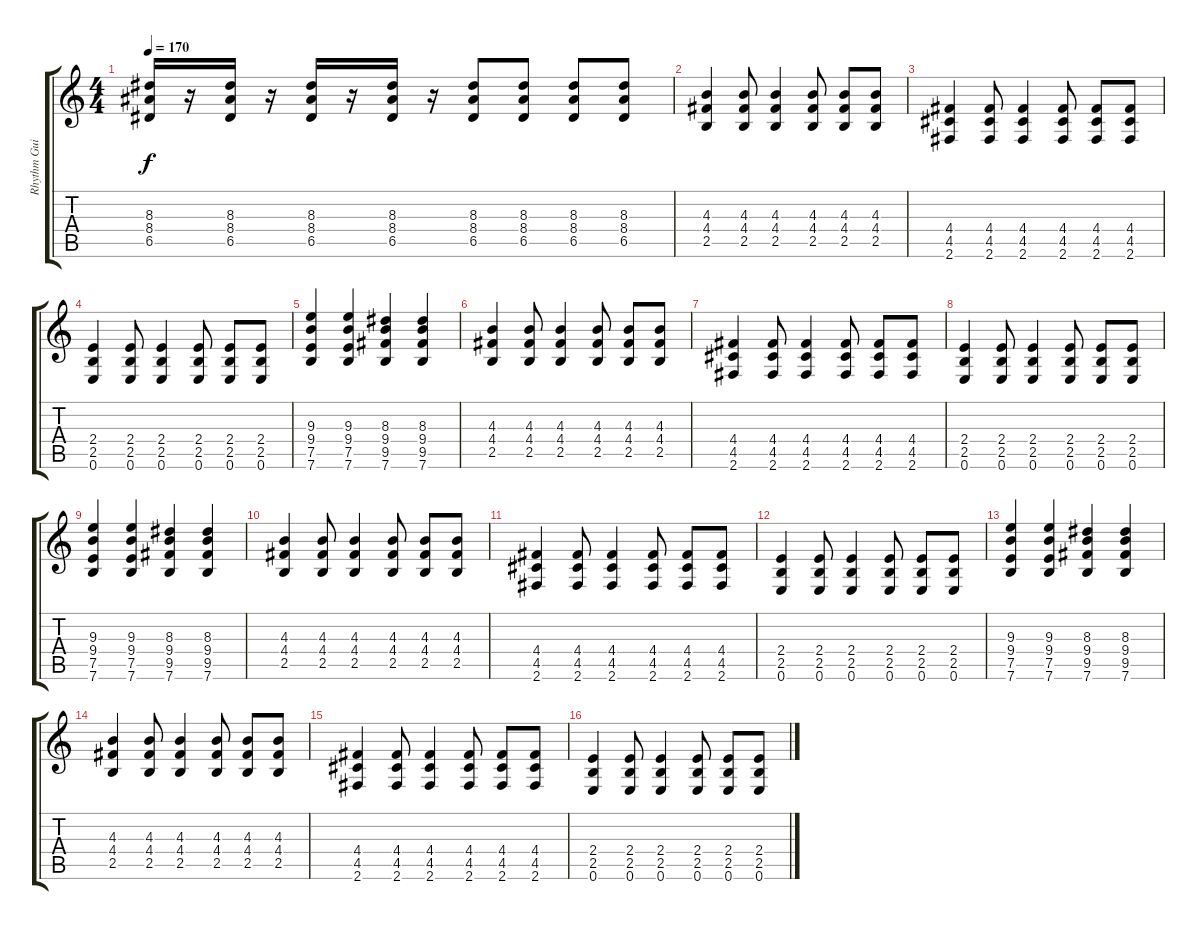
\track ("Rhythm Guitar" "Rhythm Gui") {instrument distortionguitar}
\staff {score tabs}
\tuning (E4 B3 G3 D3 A2 E2) {hide}
\ts (4 4)
\tempo 170
\clef g2
\ks c
(8.3 8.4 6.5).16{dy f} r.16 (8.3 8.4 6.5).16 r.16 (8.3 8.4 6.5).16 r.16 (8.3 8.4 6.5).16 r.16 (8.3 8.4 6.5).8 (8.3 8.4 6.5).8 (8.3 8.4 6.5).8 (8.3 8.4 6.5).8 |
(4.3 4.4 2.5).4 (4.3 4.4 2.5).8 (4.3 4.4 2.5).4 (4.3 4.4 2.5).8 (4.3 4.4 2.5).8 (4.3 4.4 2.5).8 |
(4.4 4.5 2.6).4 (4.4 4.5 2.6).8 (4.4 4.5 2.6).4 (4.4 4.5 2.6).8 (4.4 4.5 2.6).8 (4.4 4.5 2.6).8 |
(2.4 2.5 0.6).4 (2.4 2.5 0.6).8 (2.4 2.5 0.6).4 (2.4 2.5 0.6).8 (2.4 2.5 0.6).8 (2.4 2.5 0.6).8 |
(9.3 9.4 7.5 7.6).4 (9.3 9.4 7.5 7.6).4 (8.3 9.4 9.5 7.6).4 (8.3 9.4 9.5 7.6).4 |
(4.3 4.4 2.5).4 (4.3 4.4 2.5).8 (4.3 4.4 2.5).4 (4.3 4.4 2.5).8 (4.3 4.4 2.5).8 (4.3 4.4 2.5).8 |
(4.4 4.5 2.6).4 (4.4 4.5 2.6).8 (4.4 4.5 2.6).4 (4.4 4.5 2.6).8 (4.4 4.5 2.6).8 (4.4 4.5 2.6).8 |
(2.4 2.5 0.6).4 (2.4 2.5 0.6).8 (2.4 2.5 0.6).4 (2.4 2.5 0.6).8 (2.4 2.5 0.6).8 (2.4 2.5 0.6).8 |
(9.3 9.4 7.5 7.6).4 (9.3 9.4 7.5 7.6).4 (8.3 9.4 9.5 7.6).4 (8.3 9.4 9.5 7.6).4 |
(4.3 4.4 2.5).4 (4.3 4.4 2.5).8 (4.3 4.4 2.5).4 (4.3 4.4 2.5).8 (4.3 4.4 2.5).8 (4.3 4.4 2.5).8 |
(4.4 4.5 2.6).4 (4.4 4.5 2.6).8 (4.4 4.5 2.6).4 (4.4 4.5 2.6).8 (4.4 4.5 2.6).8 (4.4 4.5 2.6).8 |
(2.4 2.5 0.6).4 (2.4 2.5 0.6).8 (2.4 2.5 0.6).4 (2.4 2.5 0.6).8 (2.4 2.5 0.6).8 (2.4 2.5 0.6).8 |
(9.3 9.4 7.5 7.6).4 (9.3 9.4 7.5 7.6).4 (8.3 9.4 9.5 7.6).4 (8.3 9.4 9.5 7.6).4 |
(4.3 4.4 2.5).4 (4.3 4.4 2.5).8 (4.3 4.4 2.5).4 (4.3 4.4 2.5).8 (4.3 4.4 2.5).8 (4.3 4.4 2.5).8 |
(4.4 4.5 2.6).4 (4.4 4.5 2.6).8 (4.4 4.5 2.6).4 (4.4 4.5 2.6).8 (4.4 4.5 2.6).8 (4.4 4.5 2.6).8 |
(2.4 2.5 0.6).4 (2.4 2.5 0.6).8 (2.4 2.5 0.6).4 (2.4 2.5 0.6).8 (2.4 2.5 0.6).8 (2.4 2.5 0.6).8
